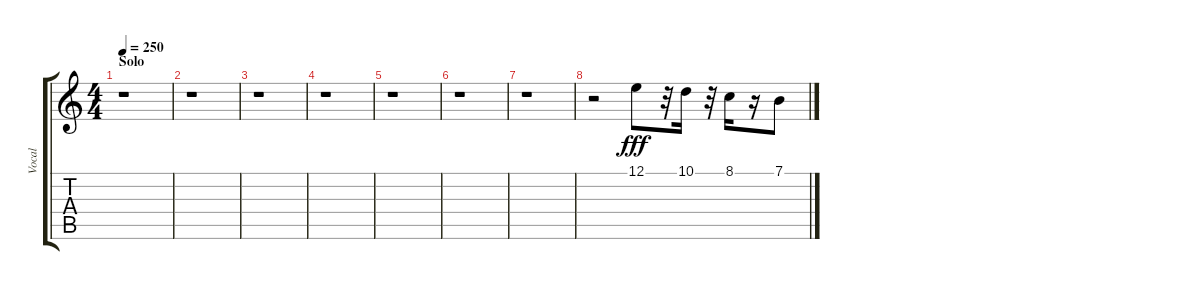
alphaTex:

\track ("Vocal" "Vocal") {instrument flute}
\staff {score tabs}
\tuning (E4 B3 G3 D3 A2 E2) {hide}
\ts (4 4)
\section ("" "Solo")
\tempo 250
\clef g2
\ks c
r.1{dy fff} |
r.1 |
r.1 |
r.1 |
r.1 |
r.1 |
r.1 |
r.2 12.1.8 r.32 10.1.16 r.32 8.1.16 r.16 7.1.8
